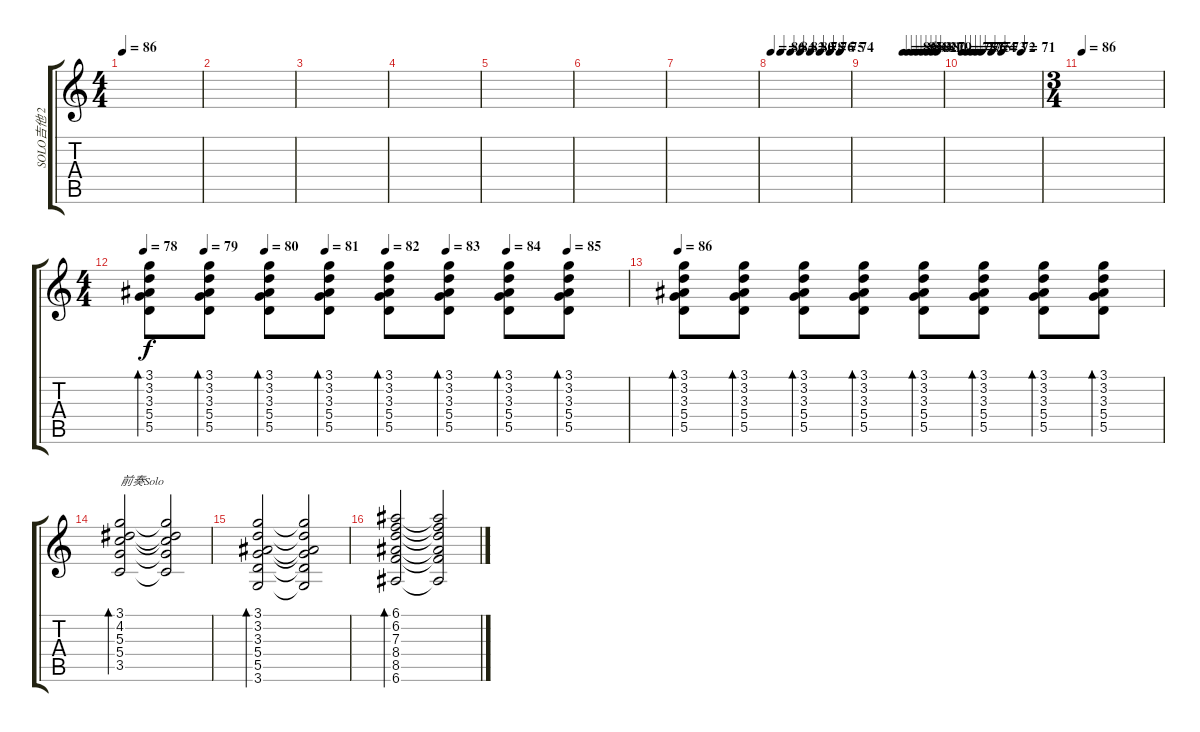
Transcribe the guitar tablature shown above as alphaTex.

\track ("SOLO吉他 2" "SOLO吉他 2") {instrument overdrivenguitar}
\staff {score tabs}
\tuning (E4 B3 G3 D3 A2 E2) {hide}
\ts (4 4)
\tempo 86
\tempo 73
\tempo 86
\clef g2
\ks c
|
|
|
|
|
|
|
\tempo 86
\tempo (84 0.125)
\tempo (82 0.25)
\tempo (80 0.375)
\tempo (78 0.5)
\tempo (76 0.625)
\tempo (75 0.75)
\tempo (74 0.875)
|
\tempo (86 0.5)
\tempo (85 0.5625)
\tempo (84 0.625)
\tempo (83 0.6875)
\tempo (82 0.75)
\tempo (81 0.8125)
\tempo (80 0.875)
\tempo (79 0.9375)
|
\tempo 78
\tempo (77 0.0625)
\tempo (76 0.125)
\tempo (75 0.1875)
\tempo (74 0.25)
\tempo (73 0.375)
\tempo (72 0.5)
\tempo (71 0.75)
|
\ts (3 4)
\tempo 86
|
\ts (4 4)
\tempo 78
\tempo (79 0.125)
\tempo (80 0.25)
\tempo (81 0.375)
\tempo (82 0.5)
\tempo (83 0.625)
\tempo (84 0.75)
\tempo (85 0.875)
(3.1 3.2 3.3 5.4 5.5).8{bd 60 instrument electricguitarclean} (3.1 3.2 3.3 5.4 5.5).8{bd 60} (3.1 3.2 3.3 5.4 5.5).8{bd 60} (3.1 3.2 3.3 5.4 5.5).8{bd 60} (3.1 3.2 3.3 5.4 5.5).8{bd 60} (3.1 3.2 3.3 5.4 5.5).8{bd 60} (3.1 3.2 3.3 5.4 5.5).8{bd 60} (3.1 3.2 3.3 5.4 5.5).8{bd 60} |
\tempo 86
(3.1 3.2 3.3 5.4 5.5).8{bd 60} (3.1 3.2 3.3 5.4 5.5).8{bd 60} (3.1 3.2 3.3 5.4 5.5).8{bd 60} (3.1 3.2 3.3 5.4 5.5).8{bd 60} (3.1 3.2 3.3 5.4 5.5).8{bd 60} (3.1 3.2 3.3 5.4 5.5).8{bd 60} (3.1 3.2 3.3 5.4 5.5).8{bd 60} (3.1 3.2 3.3 5.4 5.5).8{bd 60} |
(3.1 4.2 5.3 5.4 3.5).2{bd 120 txt "前奏Solo" dy f} (3.1{t} 4.2{t} 5.3{t} 5.4{t} 3.5{t}).2 |
(3.1 3.2 3.3 5.4 5.5 3.6).2{bd 120} (3.1{t} 3.2{t} 3.3{t} 5.4{t} 5.5{t} 3.6{t}).2 |
(6.1 6.2 7.3 8.4 8.5 6.6).2{bd 120} (6.1{t} 6.2{t} 7.3{t} 8.4{t} 8.5{t} 6.6{t}).2
